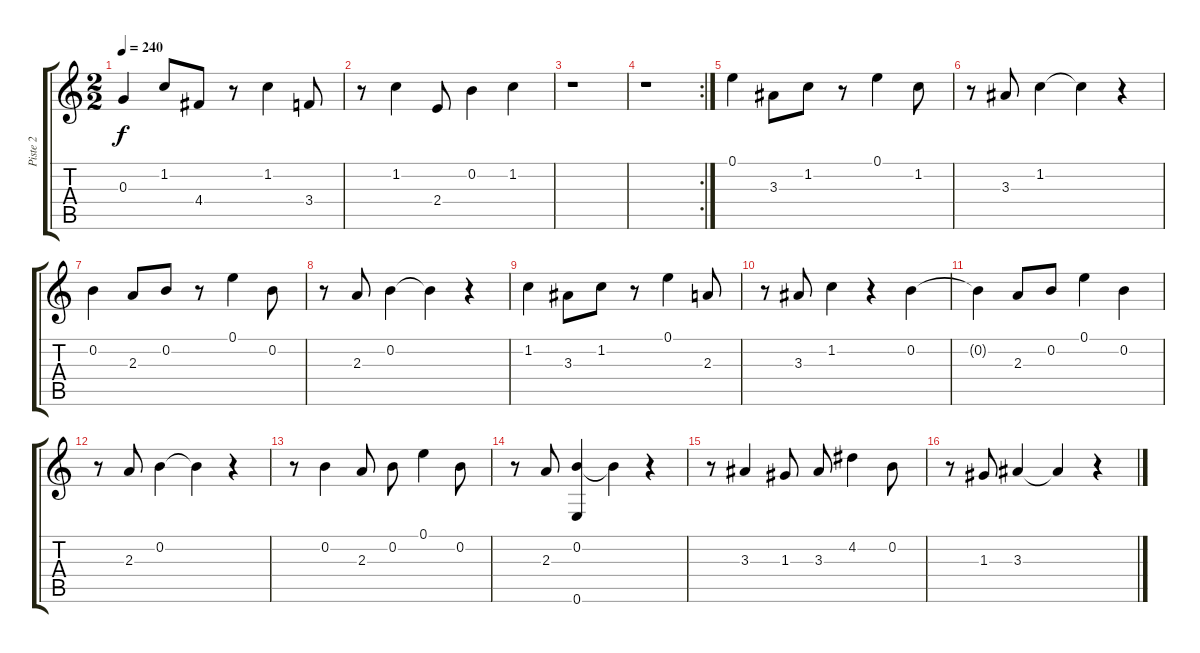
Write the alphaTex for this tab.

\track ("Piste 2" "Piste 2") {instrument acousticguitarsteel}
\staff {score tabs}
\tuning (E4 B3 G3 D3 A2 E2) {hide}
\ts (2 2)
\tempo 240
\clef g2
\ks c
0.3.4{dy f} 1.2.8 4.4.8 r.8 1.2.4 3.4.8 |
r.8 1.2.4 2.4.8 0.2.4 1.2.4 |
r.1 |
\rc 2
r.1 |
0.1.4 3.3.8 1.2.8 r.8 0.1.4 1.2.8 |
r.8 3.3.8 1.2.4 1.2{t}.4 r.4 |
0.2.4 2.3.8 0.2.8 r.8 0.1.4 0.2.8 |
r.8 2.3.8 0.2.4 0.2{t}.4 r.4 |
1.2.4 3.3.8 1.2.8 r.8 0.1.4 2.3.8 |
r.8 3.3.8 1.2.4 r.4 0.2.4 |
0.2{t}.4 2.3.8 0.2.8 0.1.4 0.2.4 |
r.8 2.3.8 0.2.4 0.2{t}.4 r.4 |
r.8 0.2.4 2.3.8 0.2.8 0.1.4 0.2.8 |
r.8 2.3.8 (0.2 0.6).4 0.2{t}.4 r.4 |
r.8 3.3.4 1.3.8 3.3.8 4.2.4 0.2.8 |
r.8 1.3.8 3.3.4 3.3{t}.4 r.4
